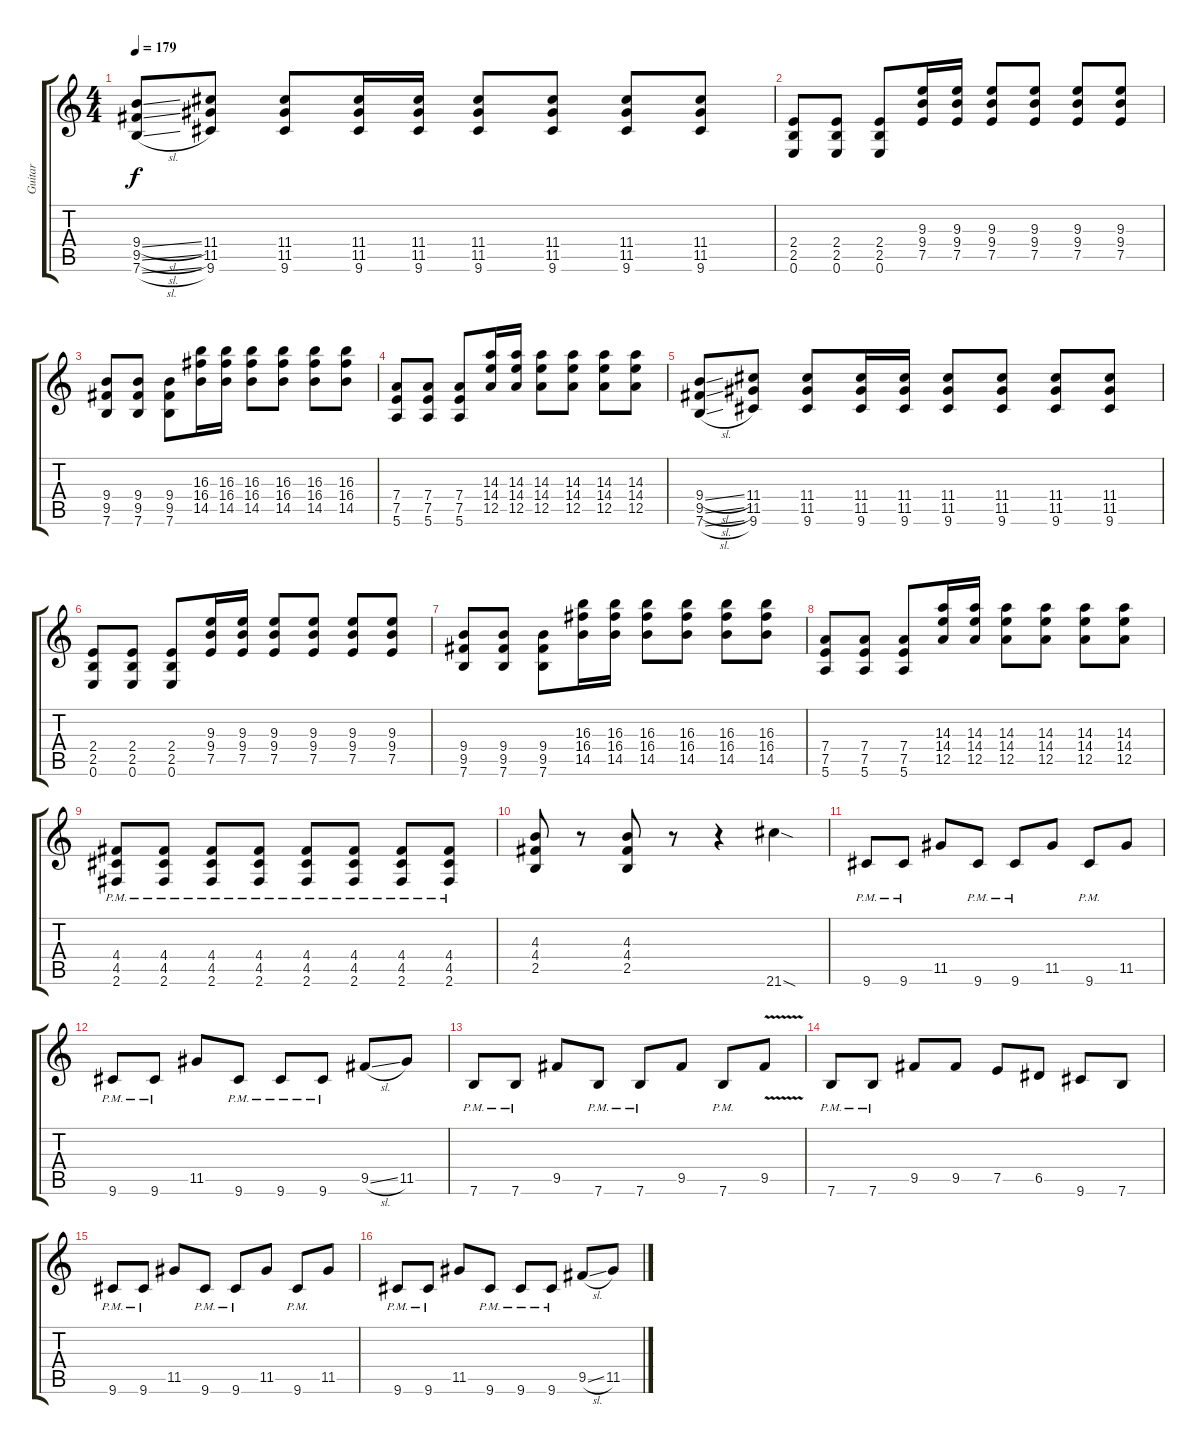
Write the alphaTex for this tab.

\track ("Guitar" "Guitar") {instrument distortionguitar}
\staff {score tabs}
\tuning (E4 B3 G3 D3 A2 E2) {hide}
\ts (4 4)
\tempo 179
\clef g2
\ks c
(9.4{sl} 9.5{sl} 7.6{sl}).8{dy f} (11.4 11.5 9.6).8 (11.4 11.5 9.6).8 (11.4 11.5 9.6).16 (11.4 11.5 9.6).16 (11.4 11.5 9.6).8 (11.4 11.5 9.6).8 (11.4 11.5 9.6).8 (11.4 11.5 9.6).8 |
(2.4 2.5 0.6).8 (2.4 2.5 0.6).8 (2.4 2.5 0.6).8 (9.3 9.4 7.5).16 (9.3 9.4 7.5).16 (9.3 9.4 7.5).8 (9.3 9.4 7.5).8 (9.3 9.4 7.5).8 (9.3 9.4 7.5).8 |
(9.4 9.5 7.6).8 (9.4 9.5 7.6).8 (9.4 9.5 7.6).8 (16.3 16.4 14.5).16 (16.3 16.4 14.5).16 (16.3 16.4 14.5).8 (16.3 16.4 14.5).8 (16.3 16.4 14.5).8 (16.3 16.4 14.5).8 |
(7.4 7.5 5.6).8 (7.4 7.5 5.6).8 (7.4 7.5 5.6).8 (14.3 14.4 12.5).16 (14.3 14.4 12.5).16 (14.3 14.4 12.5).8 (14.3 14.4 12.5).8 (14.3 14.4 12.5).8 (14.3 14.4 12.5).8 |
(9.4{sl} 9.5{sl} 7.6{sl}).8 (11.4 11.5 9.6).8 (11.4 11.5 9.6).8 (11.4 11.5 9.6).16 (11.4 11.5 9.6).16 (11.4 11.5 9.6).8 (11.4 11.5 9.6).8 (11.4 11.5 9.6).8 (11.4 11.5 9.6).8 |
(2.4 2.5 0.6).8 (2.4 2.5 0.6).8 (2.4 2.5 0.6).8 (9.3 9.4 7.5).16 (9.3 9.4 7.5).16 (9.3 9.4 7.5).8 (9.3 9.4 7.5).8 (9.3 9.4 7.5).8 (9.3 9.4 7.5).8 |
(9.4 9.5 7.6).8 (9.4 9.5 7.6).8 (9.4 9.5 7.6).8 (16.3 16.4 14.5).16 (16.3 16.4 14.5).16 (16.3 16.4 14.5).8 (16.3 16.4 14.5).8 (16.3 16.4 14.5).8 (16.3 16.4 14.5).8 |
(7.4 7.5 5.6).8 (7.4 7.5 5.6).8 (7.4 7.5 5.6).8 (14.3 14.4 12.5).16 (14.3 14.4 12.5).16 (14.3 14.4 12.5).8 (14.3 14.4 12.5).8 (14.3 14.4 12.5).8 (14.3 14.4 12.5).8 |
(4.4{pm} 4.5{pm} 2.6{pm}).8 (4.4{pm} 4.5{pm} 2.6{pm}).8 (4.4{pm} 4.5{pm} 2.6{pm}).8 (4.4{pm} 4.5{pm} 2.6{pm}).8 (4.4{pm} 4.5{pm} 2.6{pm}).8 (4.4{pm} 4.5{pm} 2.6{pm}).8 (4.4{pm} 4.5{pm} 2.6{pm}).8 (4.4{pm} 4.5{pm} 2.6{pm}).8 |
(4.3 4.4 2.5).8 r.8 (4.3 4.4 2.5).8 r.8 r.4 21.6{sod}.4 |
9.6{pm}.8 9.6{pm}.8 11.5.8 9.6{pm}.8 9.6{pm}.8 11.5.8 9.6{pm}.8 11.5.8 |
9.6{pm}.8 9.6{pm}.8 11.5.8 9.6{pm}.8 9.6{pm}.8 9.6{pm}.8 9.5{sl}.8 11.5.8 |
7.6{pm}.8 7.6{pm}.8 9.5.8 7.6{pm}.8 7.6{pm}.8 9.5.8 7.6{pm}.8 9.5{v}.8 |
7.6{pm}.8 7.6{pm}.8 9.5.8 9.5.8 7.5.8 6.5.8 9.6.8 7.6.8 |
9.6{pm}.8 9.6{pm}.8 11.5.8 9.6{pm}.8 9.6{pm}.8 11.5.8 9.6{pm}.8 11.5.8 |
9.6{pm}.8 9.6{pm}.8 11.5.8 9.6{pm}.8 9.6{pm}.8 9.6{pm}.8 9.5{sl}.8 11.5.8
